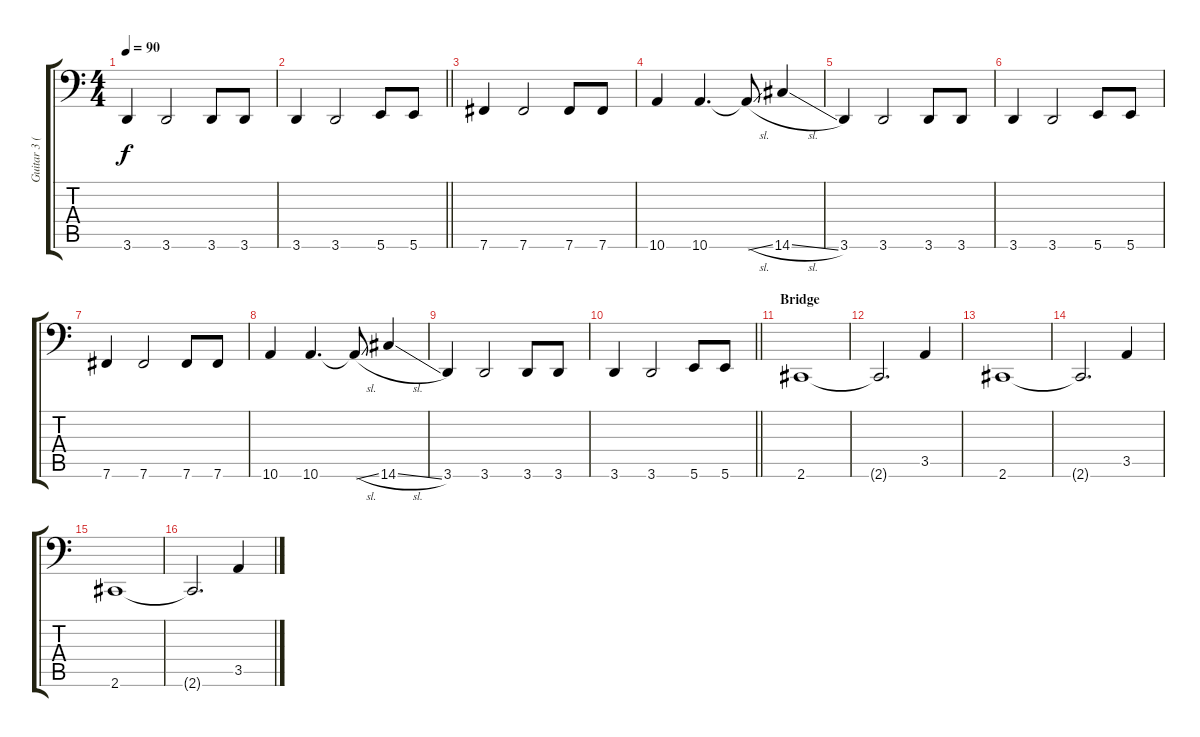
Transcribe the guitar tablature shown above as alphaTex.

\track ("Guitar 3 (Jon Dunn) Bass" "Guitar 3 (") {instrument electricbassfinger}
\staff {score tabs}
\tuning (Db3 Ab2 E2 B1 Gb1 B0) {hide}
\ts (4 4)
\tempo 90
\clef f4
\ks c
3.6.4{dy f} 3.6.2 3.6.8 3.6.8 |
\barLineRight lightlight
3.6.4 3.6.2 5.6.8 5.6.8 |
7.6.4 7.6.2 7.6.8 7.6.8 |
10.6.4 10.6.4{d} 10.6{sl t}.8 14.6{sl}.4 |
3.6.4 3.6.2 3.6.8 3.6.8 |
3.6.4 3.6.2 5.6.8 5.6.8 |
7.6.4 7.6.2 7.6.8 7.6.8 |
10.6.4 10.6.4{d} 10.6{sl t}.8 14.6{sl}.4 |
3.6.4 3.6.2 3.6.8 3.6.8 |
\barLineRight lightlight
3.6.4 3.6.2 5.6.8 5.6.8 |
\section ("" "Bridge")
2.6.1 |
2.6{t}.2{d} 3.5.4 |
2.6.1 |
2.6{t}.2{d} 3.5.4 |
2.6.1 |
2.6{t}.2{d} 3.5.4
